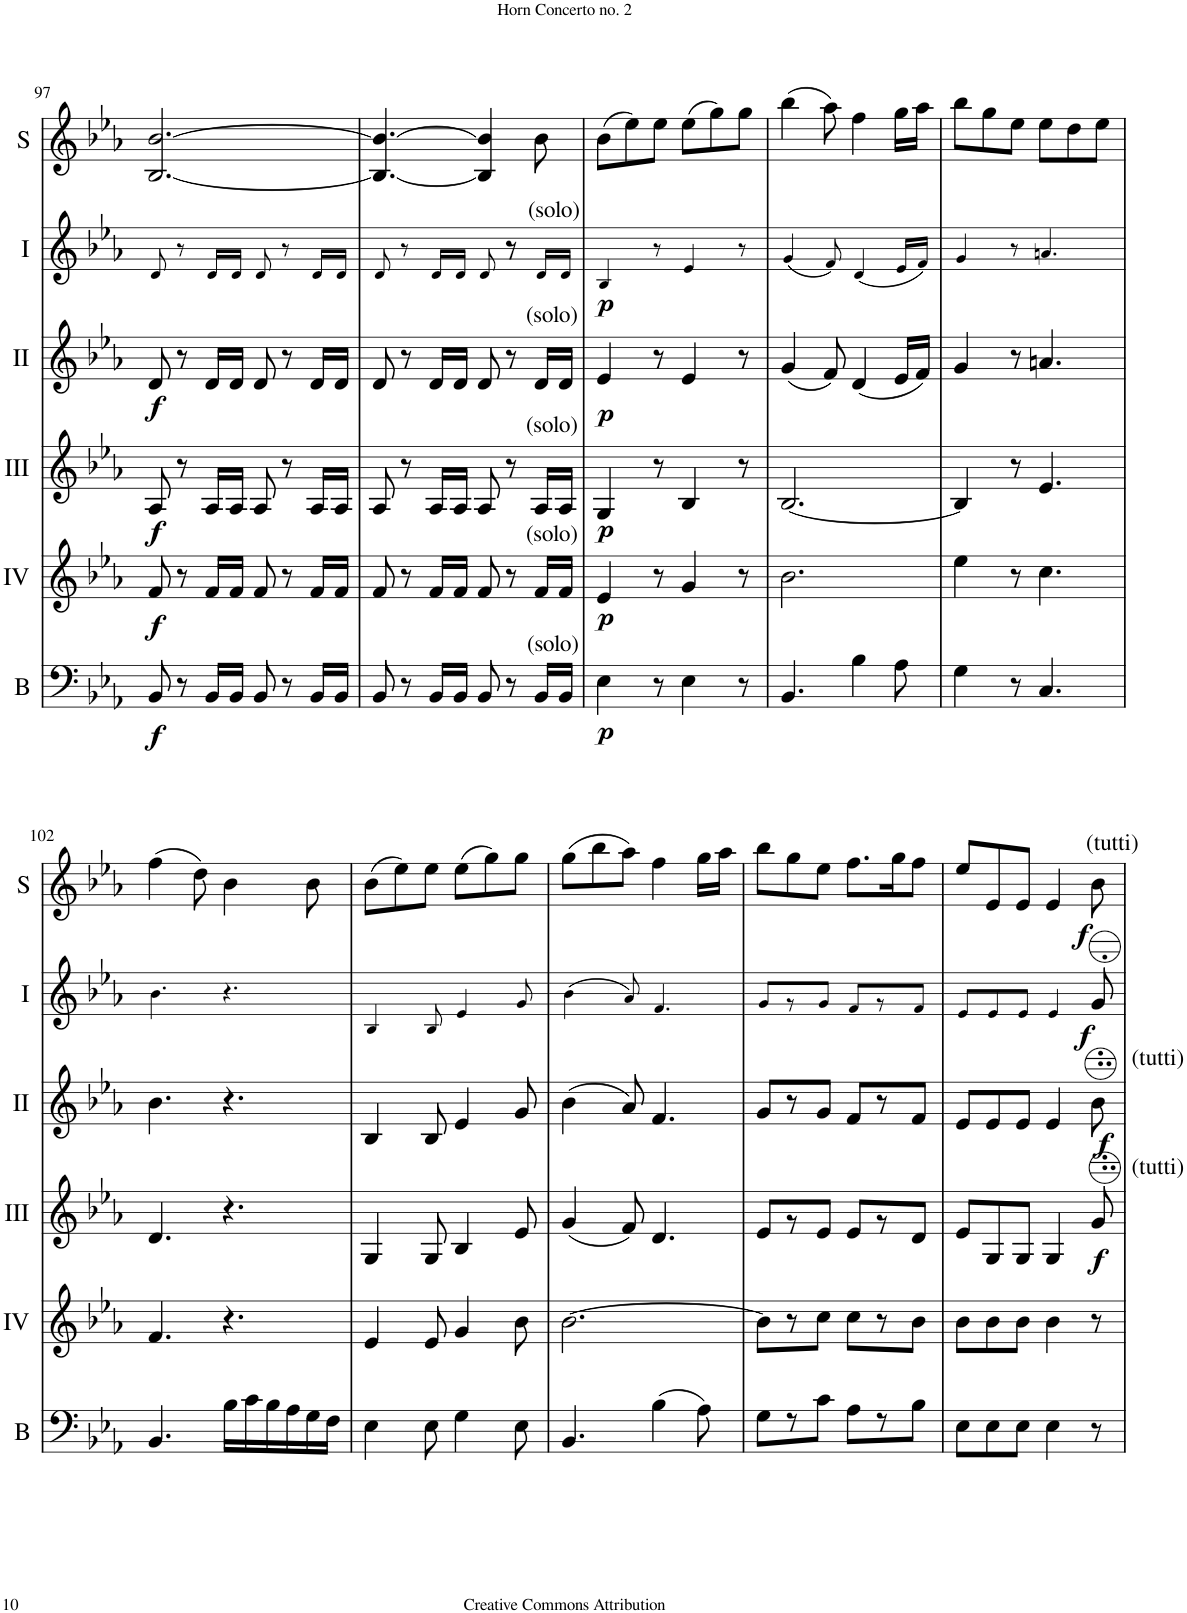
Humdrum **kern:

**kern	**dynam	**kern	**dynam	**kern	**dynam	**kern	**dynam	**kern	**dynam	**kern	**dynam
*part6	*part6	*part5	*part5	*part4	*part4	*part3	*part3	*part2	*part2	*part1	*part1
*staff6	*staff6	*staff5	*staff5	*staff4	*staff4	*staff3	*staff3	*staff2	*staff2	*staff1	*staff1
*I"Bass	*	*I"Acc. 4	*	*I"Acc. 3	*	*I"Acc. 2	*	*I"Acc. 1	*	*I"Solo	*
*I'B	*	*	*	*	*	*	*	*	*	*I'S	*
!!LO:PB:g=z
*clefF4	*	*clefG2	*	*clefG2	*	*clefG2	*	*clefG2	*	*clefG2	*
*Trd7c12	*	*Trd7c12	*	*	*	*	*	*Trd7c12	*	*Trd7c12	*
*k[b-e-a-]	*	*k[b-e-a-]	*	*k[b-e-a-]	*	*k[b-e-a-]	*	*k[b-e-a-]	*	*k[b-e-a-]	*
*M6/8	*	*M6/8	*	*M6/8	*	*M6/8	*	*M6/8	*	*M6/8	*
=97	=97	=97	=97	=97	=97	=97	=97	=97	=97	=97	=97
!	!LO:DY:b	!	!LO:DY:b	!	!LO:DY:b	!	!LO:DY:b	!	!	!	!
8BB-/	f	8f/	f	8A-/	f	8d/	f	8d/	.	[2.B-/ [2.b-/	.
8r	.	8r	.	8r	.	8r	.	8r	.	.	.
16BB-/LL	.	16f/LL	.	16A-/LL	.	16d/LL	.	16d/LL	.	.	.
16BB-/JJ	.	16f/JJ	.	16A-/JJ	.	16d/JJ	.	16d/JJ	.	.	.
8BB-/	.	8f/	.	8A-/	.	8d/	.	8d/	.	.	.
8r	.	8r	.	8r	.	8r	.	8r	.	.	.
16BB-/LL	.	16f/LL	.	16A-/LL	.	16d/LL	.	16d/LL	.	.	.
16BB-/JJ	.	16f/JJ	.	16A-/JJ	.	16d/JJ	.	16d/JJ	.	.	.
=98	=98	=98	=98	=98	=98	=98	=98	=98	=98	=98	=98
8BB-/	.	8f/	.	8A-/	.	8d/	.	8d/	.	4.B-/_ 4.b-/_	.
8r	.	8r	.	8r	.	8r	.	8r	.	.	.
16BB-/LL	.	16f/LL	.	16A-/LL	.	16d/LL	.	16d/LL	.	.	.
16BB-/JJ	.	16f/JJ	.	16A-/JJ	.	16d/JJ	.	16d/JJ	.	.	.
8BB-/	.	8f/	.	8A-/	.	8d/	.	8d/	.	4B-/] 4b-/]	.
8r	.	8r	.	8r	.	8r	.	8r	.	.	.
!	!	!	!	!	!	!	!	!LO:TX:a:t=(solo)	!	!	!
!	!	!	!	!	!	!LO:TX:a:t=(solo)	!	!	!	!	!
!	!	!	!	!LO:TX:a:t=(solo)	!	!	!	!	!	!	!
!	!	!LO:TX:a:t=(solo)	!	!	!	!	!	!	!	!	!
!LO:TX:a:t=(solo)	!	!	!	!	!	!	!	!	!	!	!
16BB-/LL	.	16f/LL	.	16A-/LL	.	16d/LL	.	16d/LL	.	8b-\	.
16BB-/JJ	.	16f/JJ	.	16A-/JJ	.	16d/JJ	.	16d/JJ	.	.	.
=99	=99	=99	=99	=99	=99	=99	=99	=99	=99	=99	=99
!	!LO:DY:b	!	!LO:DY:b	!	!LO:DY:b	!	!LO:DY:b	!	!LO:DY:b	!	!
4E-\	p	4e-/	p	4G/	p	4e-/	p	4B-/	p	(8b-\L	.
.	.	.	.	.	.	.	.	.	.	8ee-\)	.
8r	.	8r	.	8r	.	8r	.	8r	.	8ee-\J	.
4E-\	.	4g/	.	4B-/	.	4e-/	.	4e-/	.	(8ee-\L	.
.	.	.	.	.	.	.	.	.	.	8gg\)	.
8r	.	8r	.	8r	.	8r	.	8r	.	8gg\J	.
=100	=100	=100	=100	=100	=100	=100	=100	=100	=100	=100	=100
4.BB-/	.	2.b-\	.	[2.B-/	.	(4g/	.	(4g/	.	(4bb-\	.
.	.	.	.	.	.	8f/)	.	8f/)	.	8aa-\)	.
4B-\	.	.	.	.	.	(4d/	.	(4d/	.	4ff\	.
8A-\	.	.	.	.	.	16e-/LL	.	16e-/LL	.	16gg\LL	.
.	.	.	.	.	.	16f/JJ)	.	16f/JJ)	.	16aa-\JJ	.
=101	=101	=101	=101	=101	=101	=101	=101	=101	=101	=101	=101
4G\	.	4ee-\	.	4B-/]	.	4g/	.	4g/	.	8bb-\L	.
.	.	.	.	.	.	.	.	.	.	8gg\	.
8r	.	8r	.	8r	.	8r	.	8r	.	8ee-\J	.
4.C/	.	4.cc\	.	4.e-/	.	4.an/	.	4.an/	.	8ee-\L	.
.	.	.	.	.	.	.	.	.	.	8dd\	.
.	.	.	.	.	.	.	.	.	.	8ee-\J	.
!!LO:LB:g=z
=102	=102	=102	=102	=102	=102	=102	=102	=102	=102	=102	=102
4.BB-/	.	4.f/	.	4.d/	.	4.b-\	.	4.b-\	.	(4ff\	.
.	.	.	.	.	.	.	.	.	.	8dd\)	.
16B-\LL	.	4.r	.	4.r	.	4.r	.	4.r	.	4b-\	.
16c\	.	.	.	.	.	.	.	.	.	.	.
16B-\	.	.	.	.	.	.	.	.	.	.	.
16A-\	.	.	.	.	.	.	.	.	.	.	.
16G\	.	.	.	.	.	.	.	.	.	8b-\	.
16F\JJ	.	.	.	.	.	.	.	.	.	.	.
=103	=103	=103	=103	=103	=103	=103	=103	=103	=103	=103	=103
4E-\	.	4e-/	.	4G/	.	4B-/	.	4B-/	.	(8b-\L	.
.	.	.	.	.	.	.	.	.	.	8ee-\)	.
8E-\	.	8e-/	.	8G/	.	8B-/	.	8B-/	.	8ee-\J	.
4G\	.	4g/	.	4B-/	.	4e-/	.	4e-/	.	(8ee-\L	.
.	.	.	.	.	.	.	.	.	.	8gg\)	.
8E-\	.	8b-\	.	8e-/	.	8g/	.	8g/	.	8gg\J	.
=104	=104	=104	=104	=104	=104	=104	=104	=104	=104	=104	=104
4.BB-/	.	[2.b-\	.	(4g/	.	(4b-\	.	(4b-\	.	(8gg\L	.
.	.	.	.	.	.	.	.	.	.	8bb-\	.
.	.	.	.	8f/)	.	8a-/)	.	8a-/)	.	8aa-\J)	.
(4B-\	.	.	.	4.d/	.	4.f/	.	4.f/	.	4ff\	.
8A-\)	.	.	.	.	.	.	.	.	.	16gg\LL	.
.	.	.	.	.	.	.	.	.	.	16aa-\JJ	.
=105	=105	=105	=105	=105	=105	=105	=105	=105	=105	=105	=105
8G\L	.	8b-\L]	.	8e-/L	.	8g/L	.	8g/L	.	8bb-\L	.
8r	.	8r	.	8r	.	8r	.	8r	.	8gg\	.
8c\J	.	8cc\J	.	8e-/J	.	8g/J	.	8g/J	.	8ee-\J	.
8A-\L	.	8cc\L	.	8e-/L	.	8f/L	.	8f/L	.	8.ff\L	.
8r	.	8r	.	8r	.	8r	.	8r	.	.	.
.	.	.	.	.	.	.	.	.	.	16gg\K	.
8B-\J	.	8b-\J	.	8d/J	.	8f/J	.	8f/J	.	8ff\J	.
=106	=106	=106	=106	=106	=106	=106	=106	=106	=106	=106	=106
8E-\L	.	8b-\L	.	8e-/L	.	8e-/L	.	8e-/L	.	8ee-/L	.
8E-\	.	8b-\	.	8G/	.	8e-/	.	8e-/	.	8e-/	.
8E-\J	.	8b-\J	.	8G/J	.	8e-/J	.	8e-/J	.	8e-/J	.
4E-\	.	4b-\	.	4G/	.	4e-/	.	4e-/	.	4e-/	.
!	!	!	!	!	!	!	!	!	!	!LO:TX:a:t=(tutti)	!
!	!	!	!	!	!	!LO:TX:a:t=(tutti)	!	!	!	!	!
!	!	!	!	!LO:TX:a:t=(tutti)	!	!	!	!	!	!	!
!	!	!	!	!	!LO:DY:b	!	!LO:DY:b	!	!LO:DY:b	!	!LO:DY:b
8r	.	8r	.	8g/	f	8b-\	f	8g/	f	8b-\	f
=	=	=	=	=	=	=	=	=	=	=	=
*-	*-	*-	*-	*-	*-	*-	*-	*-	*-	*-	*-
